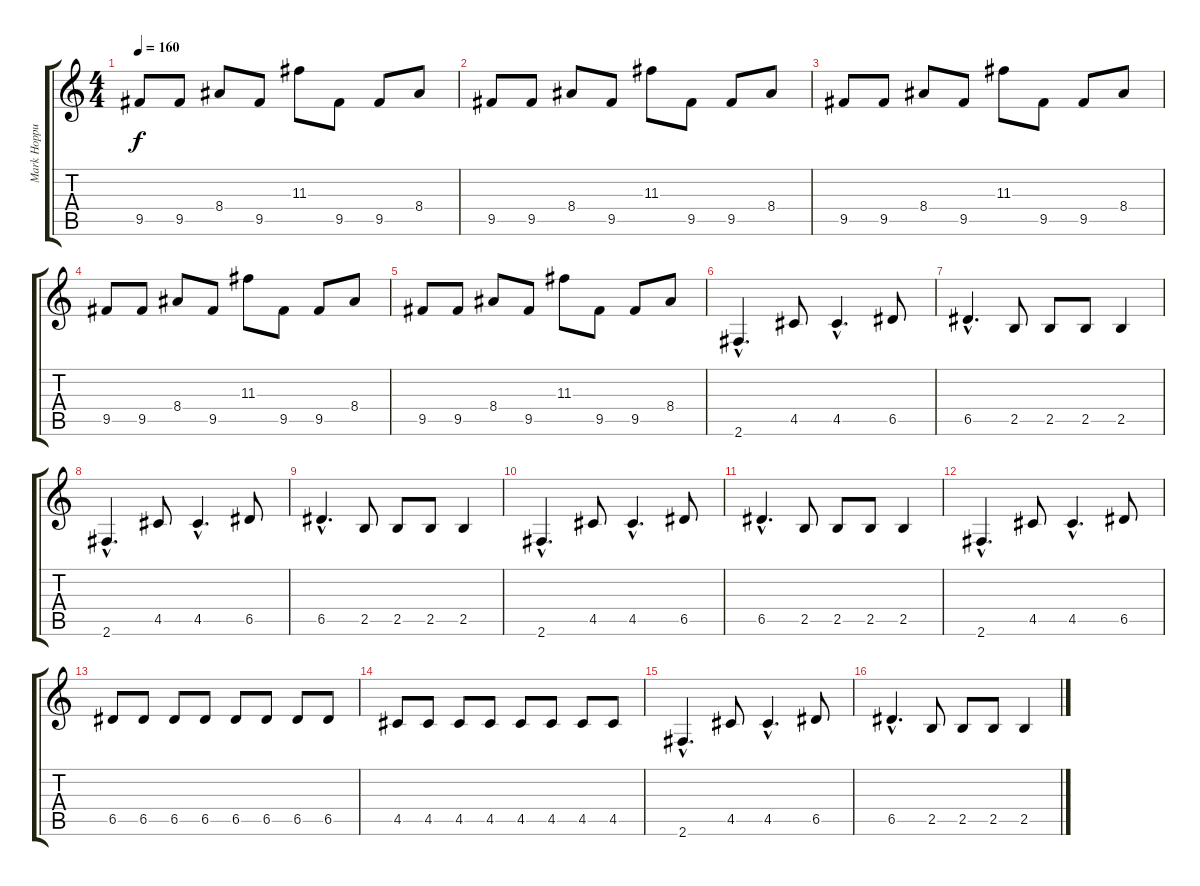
\track ("Mark Hoppus" "Mark Hoppu") {instrument electricbasspick}
\staff {score tabs}
\tuning (E4 B3 G3 D3 A2 E2) {hide}
\ts (4 4)
\tempo 160
\clef g2
\ks c
9.5.8{dy f} 9.5.8 8.4.8 9.5.8 11.3.8 9.5.8 9.5.8 8.4.8 |
9.5.8 9.5.8 8.4.8 9.5.8 11.3.8 9.5.8 9.5.8 8.4.8 |
9.5.8 9.5.8 8.4.8 9.5.8 11.3.8 9.5.8 9.5.8 8.4.8 |
9.5.8 9.5.8 8.4.8 9.5.8 11.3.8 9.5.8 9.5.8 8.4.8 |
9.5.8 9.5.8 8.4.8 9.5.8 11.3.8 9.5.8 9.5.8 8.4.8 |
2.6{hac}.4{d} 4.5.8 4.5{hac}.4{d} 6.5.8 |
6.5{hac}.4{d} 2.5.8 2.5.8 2.5.8 2.5.4 |
2.6{hac}.4{d} 4.5.8 4.5{hac}.4{d} 6.5.8 |
6.5{hac}.4{d} 2.5.8 2.5.8 2.5.8 2.5.4 |
2.6{hac}.4{d} 4.5.8 4.5{hac}.4{d} 6.5.8 |
6.5{hac}.4{d} 2.5.8 2.5.8 2.5.8 2.5.4 |
2.6{hac}.4{d} 4.5.8 4.5{hac}.4{d} 6.5.8 |
6.5.8 6.5.8 6.5.8 6.5.8 6.5.8 6.5.8 6.5.8 6.5.8 |
4.5.8 4.5.8 4.5.8 4.5.8 4.5.8 4.5.8 4.5.8 4.5.8 |
2.6{hac}.4{d} 4.5.8 4.5{hac}.4{d} 6.5.8 |
6.5{hac}.4{d} 2.5.8 2.5.8 2.5.8 2.5.4
